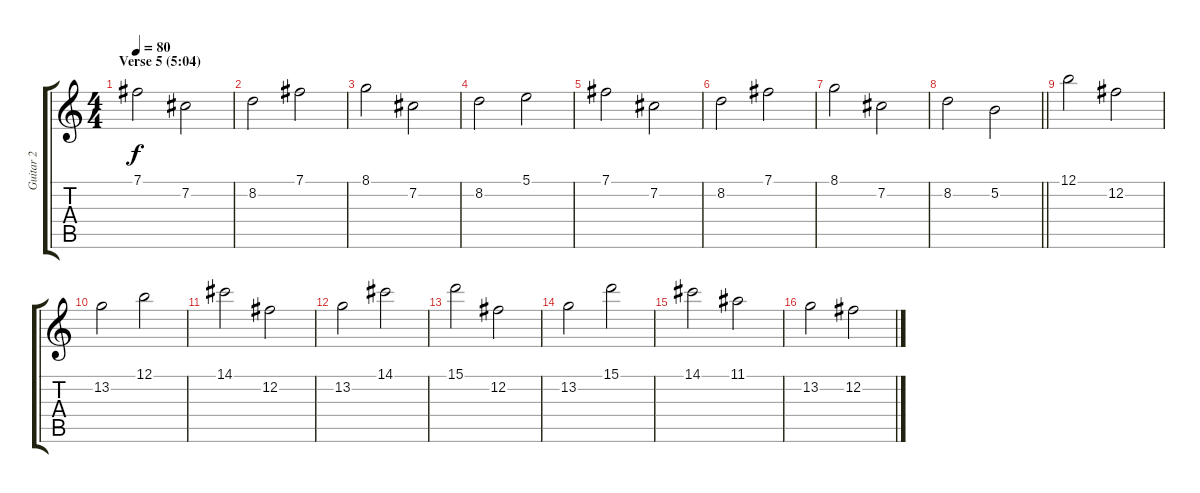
\track ("Guitar 2" "Guitar 2") {instrument overdrivenguitar}
\staff {score tabs}
\tuning (B3 Gb3 D3 A2 E2 B1) {hide}
\ts (4 4)
\section ("" "Verse 5 (5:04)")
\tempo 80
\clef g2
\ks c
7.1.2{dy f} 7.2.2 |
8.2.2 7.1.2 |
8.1.2 7.2.2 |
8.2.2 5.1.2 |
7.1.2 7.2.2 |
8.2.2 7.1.2 |
8.1.2 7.2.2 |
\barLineRight lightlight
8.2.2 5.2.2 |
\section ("" "")
12.1.2 12.2.2 |
13.2.2 12.1.2 |
14.1.2 12.2.2 |
13.2.2 14.1.2 |
15.1.2 12.2.2 |
13.2.2 15.1.2 |
14.1.2 11.1.2 |
13.2.2 12.2.2
